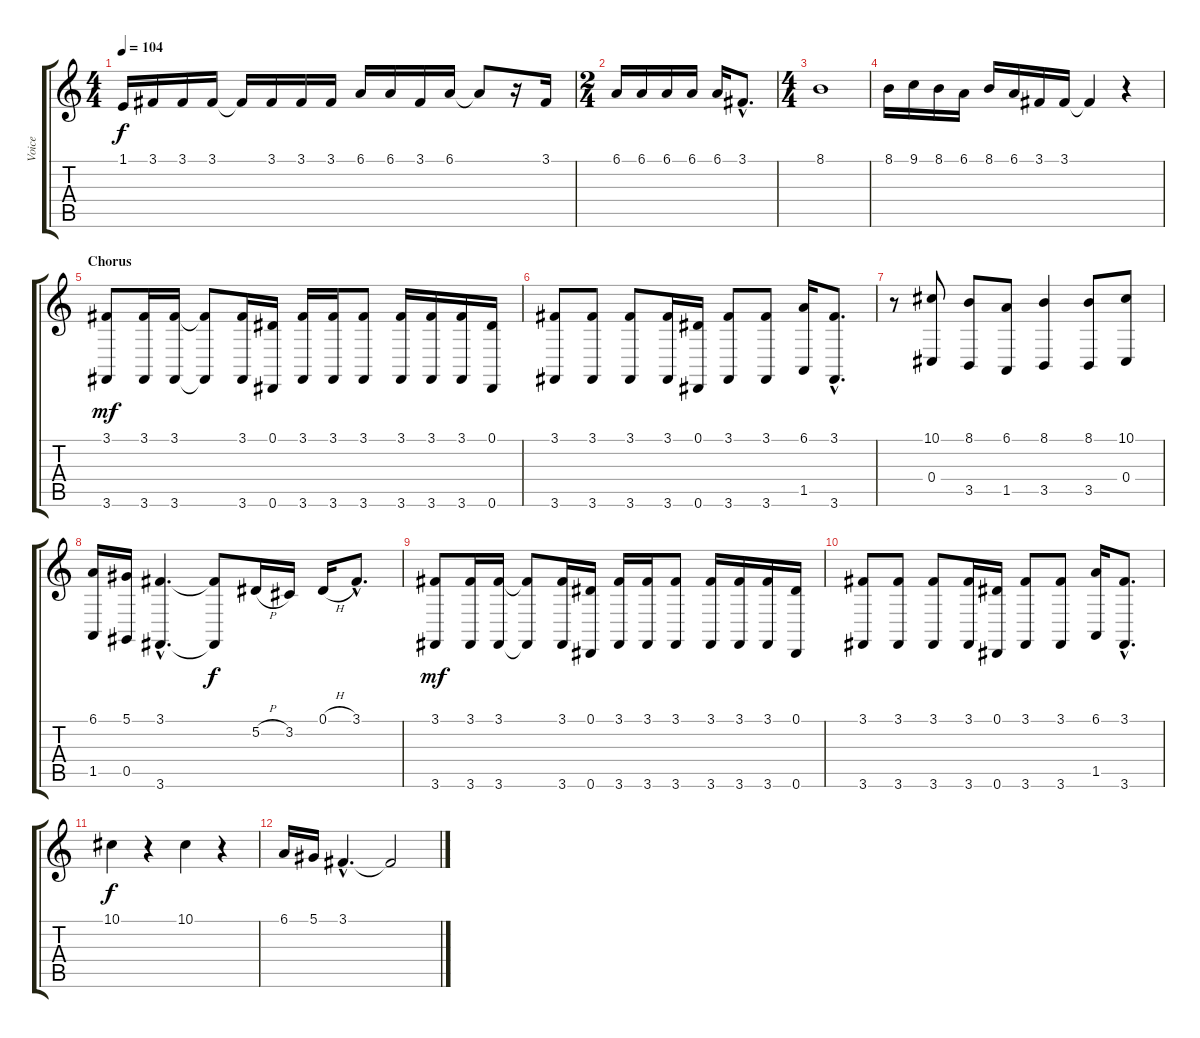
\track ("Voice" "Voice") {instrument lead2sawtooth}
\staff {score tabs}
\tuning (Eb4 Bb3 Gb3 Db3 Ab2 Eb2) {hide}
\ts (4 4)
\tempo 104
\clef g2
\ks c
1.1.16{dy f} 3.1.16 3.1.16 3.1.16 3.1{t}.16 3.1.16 3.1.16 3.1.16 6.1.16 6.1.16 3.1.16 6.1.16 6.1{t}.8 r.16 3.1.16 |
\ts (2 4)
6.1.16 6.1.16 6.1.16 6.1.16 6.1.16 3.1{hac}.8{d} |
\ts (4 4)
8.1.1 |
8.1.16 9.1.16 8.1.16 6.1.16 8.1.16 6.1.16 3.1.16 3.1.16 3.1{t}.4 r.4 |
\section ("" "Chorus")
(3.1 3.6).8{dy mf} (3.1 3.6).16 (3.1 3.6).16 (3.1{t} 3.6{t}).8 (3.1 3.6).16 (0.1 0.6).16 (3.1 3.6).16 (3.1 3.6).16 (3.1 3.6).8 (3.1 3.6).16 (3.1 3.6).16 (3.1 3.6).16 (0.1 0.6).16 |
(3.1 3.6).8 (3.1 3.6).8 (3.1 3.6).8 (3.1 3.6).16 (0.1 0.6).16 (3.1 3.6).8 (3.1 3.6).8 (6.1 1.5).16 (3.1{hac} 3.6{hac}).8{d} |
r.8 (10.1 0.4).8 (8.1 3.5).8 (6.1 1.5).8 (8.1 3.5).4 (8.1 3.5).8 (10.1 0.4).8 |
(6.1 1.5).16 (5.1 0.5).16 (3.1{hac} 3.6{hac}).4{d} (3.1{t} 3.6{t}).8{dy f} 5.2{h}.16 3.2.16 0.1{h}.16 3.1{hac}.8{d} |
(3.1 3.6).8{dy mf} (3.1 3.6).16 (3.1 3.6).16 (3.1{t} 3.6{t}).8 (3.1 3.6).16 (0.1 0.6).16 (3.1 3.6).16 (3.1 3.6).16 (3.1 3.6).8 (3.1 3.6).16 (3.1 3.6).16 (3.1 3.6).16 (0.1 0.6).16 |
(3.1 3.6).8 (3.1 3.6).8 (3.1 3.6).8 (3.1 3.6).16 (0.1 0.6).16 (3.1 3.6).8 (3.1 3.6).8 (6.1 1.5).16 (3.1{hac} 3.6{hac}).8{d} |
10.1.4{dy f} r.4 10.1.4 r.4 |
6.1.16 5.1.16 3.1{hac}.4{d} 3.1{t}.2
